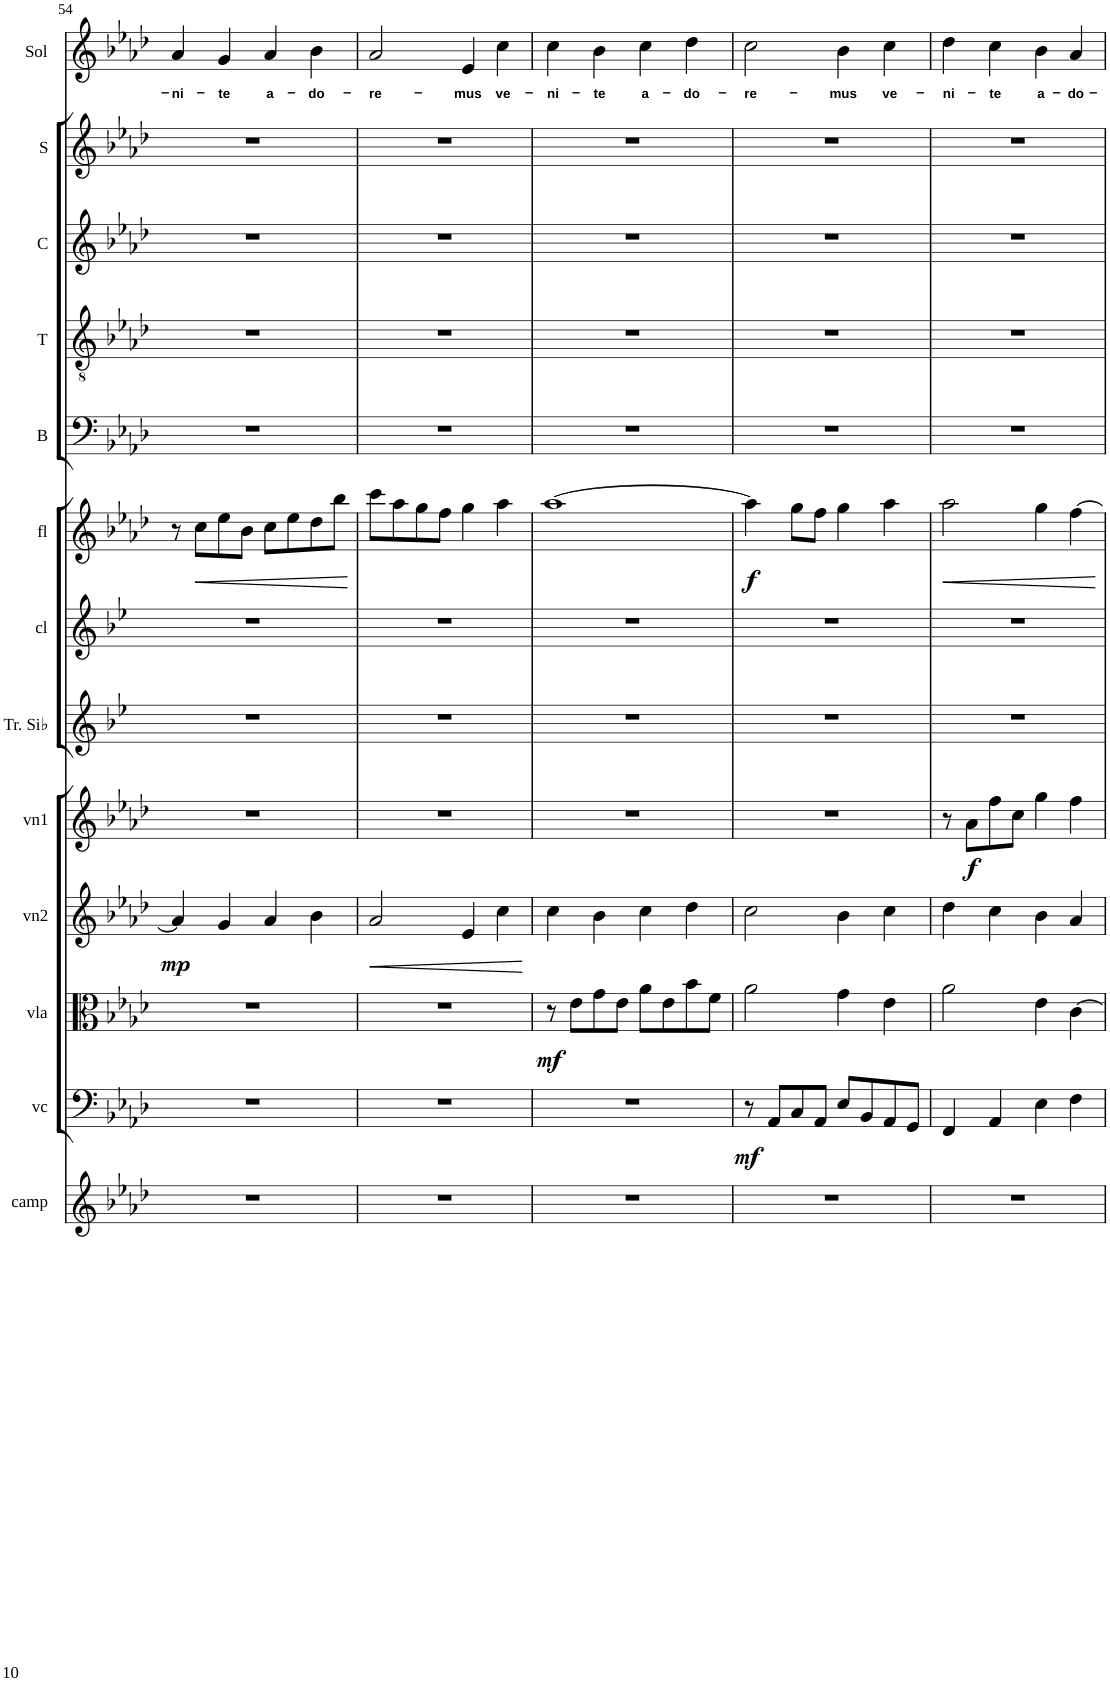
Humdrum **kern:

**kern	**kern	**dynam	**kern	**dynam	**kern	**dynam	**kern	**dynam	**kern	**kern	**kern	**dynam	**kern	**kern	**kern	**kern	**kern	**text
*part13	*part12	*part12	*part11	*part11	*part10	*part10	*part9	*part9	*part8	*part7	*part6	*part6	*part5	*part4	*part3	*part2	*part1	*part1
*staff13	*staff12	*staff12	*staff11	*staff11	*staff10	*staff10	*staff9	*staff9	*staff8	*staff7	*staff6	*staff6	*staff5	*staff4	*staff3	*staff2	*staff1	*staff1
*I"Campane	*I"Violoncello	*	*I"Viola	*	*I"Violino 2	*	*I"Violino 1	*	*I"Tromba in Sib	*I"Clarinetto	*I"Flauto	*	*I"B	*I"T	*I"C	*I"S	*I"Solista	*
*I'camp	*I'vc	*	*I'vla	*	*I'vn2	*	*I'vn1	*	*I'Tr. Sib	*I'cl	*I'fl	*	*I'B	*I'T	*I'C	*I'S	*I'Sol	*
!!LO:PB:g=z
*clefG2	*clefF4	*	*clefC3	*	*clefG2	*	*clefG2	*	*clefG2	*clefG2	*clefG2	*	*clefF4	*clefGv2	*clefG2	*clefG2	*clefG2	*
*	*	*	*	*	*	*	*	*	*Trd1c2	*Trd1c2	*	*	*	*	*	*	*	*
*k[b-e-a-d-]	*k[b-e-a-d-]	*	*k[b-e-a-d-]	*	*k[b-e-a-d-]	*	*k[b-e-a-d-]	*	*k[b-e-]	*k[b-e-]	*k[b-e-a-d-]	*	*k[b-e-a-d-]	*k[b-e-a-d-]	*k[b-e-a-d-]	*k[b-e-a-d-]	*k[b-e-a-d-]	*
*M4/4	*M4/4	*	*M4/4	*	*M4/4	*	*M4/4	*	*M4/4	*M4/4	*M4/4	*	*M4/4	*M4/4	*M4/4	*M4/4	*M4/4	*
*met(c)	*met(c)	*	*met(c)	*	*met(c)	*	*met(c)	*	*met(c)	*met(c)	*met(c)	*	*met(c)	*met(c)	*met(c)	*met(c)	*met(c)	*
=54	=54	=54	=54	=54	=54	=54	=54	=54	=54	=54	=54	=54	=54	=54	=54	=54	=54	=54
!	!	!	!	!	!	!LO:DY:b	!	!	!	!	!	!	!	!	!	!	!	!LO:LY:b
1r	1r	.	1r	.	4a-/]	mp	1r	.	1r	1r	8r	.	1r	1r	1r	1r	4a-/	-ni-
!	!	!	!	!	!	!	!	!	!	!	!	!LO:HP:b	!	!	!	!	!	!
.	.	.	.	.	.	.	.	.	.	.	8cc\L	<	.	.	.	.	.	.
!	!	!	!	!	!	!	!	!	!	!	!	!	!	!	!	!	!	!LO:LY:b
.	.	.	.	.	4g/	.	.	.	.	.	8ee-\	.	.	.	.	.	4g/	-te
.	.	.	.	.	.	.	.	.	.	.	8b-\J	.	.	.	.	.	.	.
!	!	!	!	!	!	!	!	!	!	!	!	!	!	!	!	!	!	!LO:LY:b
.	.	.	.	.	4a-/	.	.	.	.	.	8cc\L	.	.	.	.	.	4a-/	a-
.	.	.	.	.	.	.	.	.	.	.	8ee-\	.	.	.	.	.	.	.
!	!	!	!	!	!	!	!	!	!	!	!	!	!	!	!	!	!	!LO:LY:b
.	.	.	.	.	4b-\	.	.	.	.	.	8dd-\	.	.	.	.	.	4b-\	-do-
.	.	.	.	.	.	.	.	.	.	.	8bb-\J	.	.	.	.	.	.	.
.	.	.	.	.	.	.	.	.	.	.	.	[	.	.	.	.	.	.
=55	=55	=55	=55	=55	=55	=55	=55	=55	=55	=55	=55	=55	=55	=55	=55	=55	=55	=55
!	!	!	!	!	!	!LO:HP:b	!	!	!	!	!	!	!	!	!	!	!	!LO:LY:b
1r	1r	.	1r	.	2a-/	<	1r	.	1r	1r	8ccc\L	.	1r	1r	1r	1r	2a-/	-re-
.	.	.	.	.	.	.	.	.	.	.	8aa-\	.	.	.	.	.	.	.
.	.	.	.	.	.	.	.	.	.	.	8gg\	.	.	.	.	.	.	.
.	.	.	.	.	.	.	.	.	.	.	8ff\J	.	.	.	.	.	.	.
!	!	!	!	!	!	!	!	!	!	!	!	!	!	!	!	!	!	!LO:LY:b
.	.	.	.	.	4e-/	.	.	.	.	.	4gg\	.	.	.	.	.	4e-/	-mus
!	!	!	!	!	!	!	!	!	!	!	!	!	!	!	!	!	!	!LO:LY:b
.	.	.	.	.	4cc\	.	.	.	.	.	4aa-\	.	.	.	.	.	4cc\	ve-
.	.	.	.	.	.	[	.	.	.	.	.	.	.	.	.	.	.	.
=56	=56	=56	=56	=56	=56	=56	=56	=56	=56	=56	=56	=56	=56	=56	=56	=56	=56	=56
!	!	!	!	!LO:DY:b	!	!	!	!	!	!	!	!	!	!	!	!	!	!LO:LY:b
1r	1r	.	8r	mf	4cc\	.	1r	.	1r	1r	[1aa-	.	1r	1r	1r	1r	4cc\	-ni-
.	.	.	8e-\L	.	.	.	.	.	.	.	.	.	.	.	.	.	.	.
!	!	!	!	!	!	!	!	!	!	!	!	!	!	!	!	!	!	!LO:LY:b
.	.	.	8g\	.	4b-\	.	.	.	.	.	.	.	.	.	.	.	4b-\	-te
.	.	.	8e-\J	.	.	.	.	.	.	.	.	.	.	.	.	.	.	.
!	!	!	!	!	!	!	!	!	!	!	!	!	!	!	!	!	!	!LO:LY:b
.	.	.	8a-\L	.	4cc\	.	.	.	.	.	.	.	.	.	.	.	4cc\	a-
.	.	.	8e-\	.	.	.	.	.	.	.	.	.	.	.	.	.	.	.
!	!	!	!	!	!	!	!	!	!	!	!	!	!	!	!	!	!	!LO:LY:b
.	.	.	8b-\	.	4dd-\	.	.	.	.	.	.	.	.	.	.	.	4dd-\	-do-
.	.	.	8f\J	.	.	.	.	.	.	.	.	.	.	.	.	.	.	.
=57	=57	=57	=57	=57	=57	=57	=57	=57	=57	=57	=57	=57	=57	=57	=57	=57	=57	=57
!	!	!LO:DY:b	!	!	!	!	!	!	!	!	!	!LO:DY:b	!	!	!	!	!	!LO:LY:b
1r	8r	mf	2a-\	.	2cc\	.	1r	.	1r	1r	4aa-\]	f	1r	1r	1r	1r	2cc\	-re-
.	8AA-/L	.	.	.	.	.	.	.	.	.	.	.	.	.	.	.	.	.
.	8C/	.	.	.	.	.	.	.	.	.	8gg\L	.	.	.	.	.	.	.
.	8AA-/J	.	.	.	.	.	.	.	.	.	8ff\J	.	.	.	.	.	.	.
!	!	!	!	!	!	!	!	!	!	!	!	!	!	!	!	!	!	!LO:LY:b
.	8E-/L	.	4g\	.	4b-\	.	.	.	.	.	4gg\	.	.	.	.	.	4b-\	-mus
.	8BB-/	.	.	.	.	.	.	.	.	.	.	.	.	.	.	.	.	.
!	!	!	!	!	!	!	!	!	!	!	!	!	!	!	!	!	!	!LO:LY:b
.	8AA-/	.	4e-\	.	4cc\	.	.	.	.	.	4aa-\	.	.	.	.	.	4cc\	ve-
.	8GG/J	.	.	.	.	.	.	.	.	.	.	.	.	.	.	.	.	.
=58	=58	=58	=58	=58	=58	=58	=58	=58	=58	=58	=58	=58	=58	=58	=58	=58	=58	=58
!	!	!	!	!	!	!	!	!	!	!	!	!LO:HP:b	!	!	!	!	!	!LO:LY:b
1r	4FF/	.	2a-\	.	4dd-\	.	8r	.	1r	1r	2aa-\	<	1r	1r	1r	1r	4dd-\	-ni-
!	!	!	!	!	!	!	!	!LO:DY:b	!	!	!	!	!	!	!	!	!	!
.	.	.	.	.	.	.	8a-\L	f	.	.	.	.	.	.	.	.	.	.
!	!	!	!	!	!	!	!	!	!	!	!	!	!	!	!	!	!	!LO:LY:b
.	4AA-/	.	.	.	4cc\	.	8ff\	.	.	.	.	.	.	.	.	.	4cc\	-te
.	.	.	.	.	.	.	8cc\J	.	.	.	.	.	.	.	.	.	.	.
!	!	!	!	!	!	!	!	!	!	!	!	!	!	!	!	!	!	!LO:LY:b
.	4E-\	.	4e-\	.	4b-\	.	4gg\	.	.	.	4gg\	.	.	.	.	.	4b-\	a-
!	!	!	!	!	!	!	!	!	!	!	!	!	!	!	!	!	!	!LO:LY:b
.	4F\	.	[4c\	.	4a-/	.	4ff\	.	.	.	[4ff\	.	.	.	.	.	4a-/	-do-
.	.	.	.	.	.	.	.	.	.	.	.	[	.	.	.	.	.	.
=	=	=	=	=	=	=	=	=	=	=	=	=	=	=	=	=	=	=
*-	*-	*-	*-	*-	*-	*-	*-	*-	*-	*-	*-	*-	*-	*-	*-	*-	*-	*-
